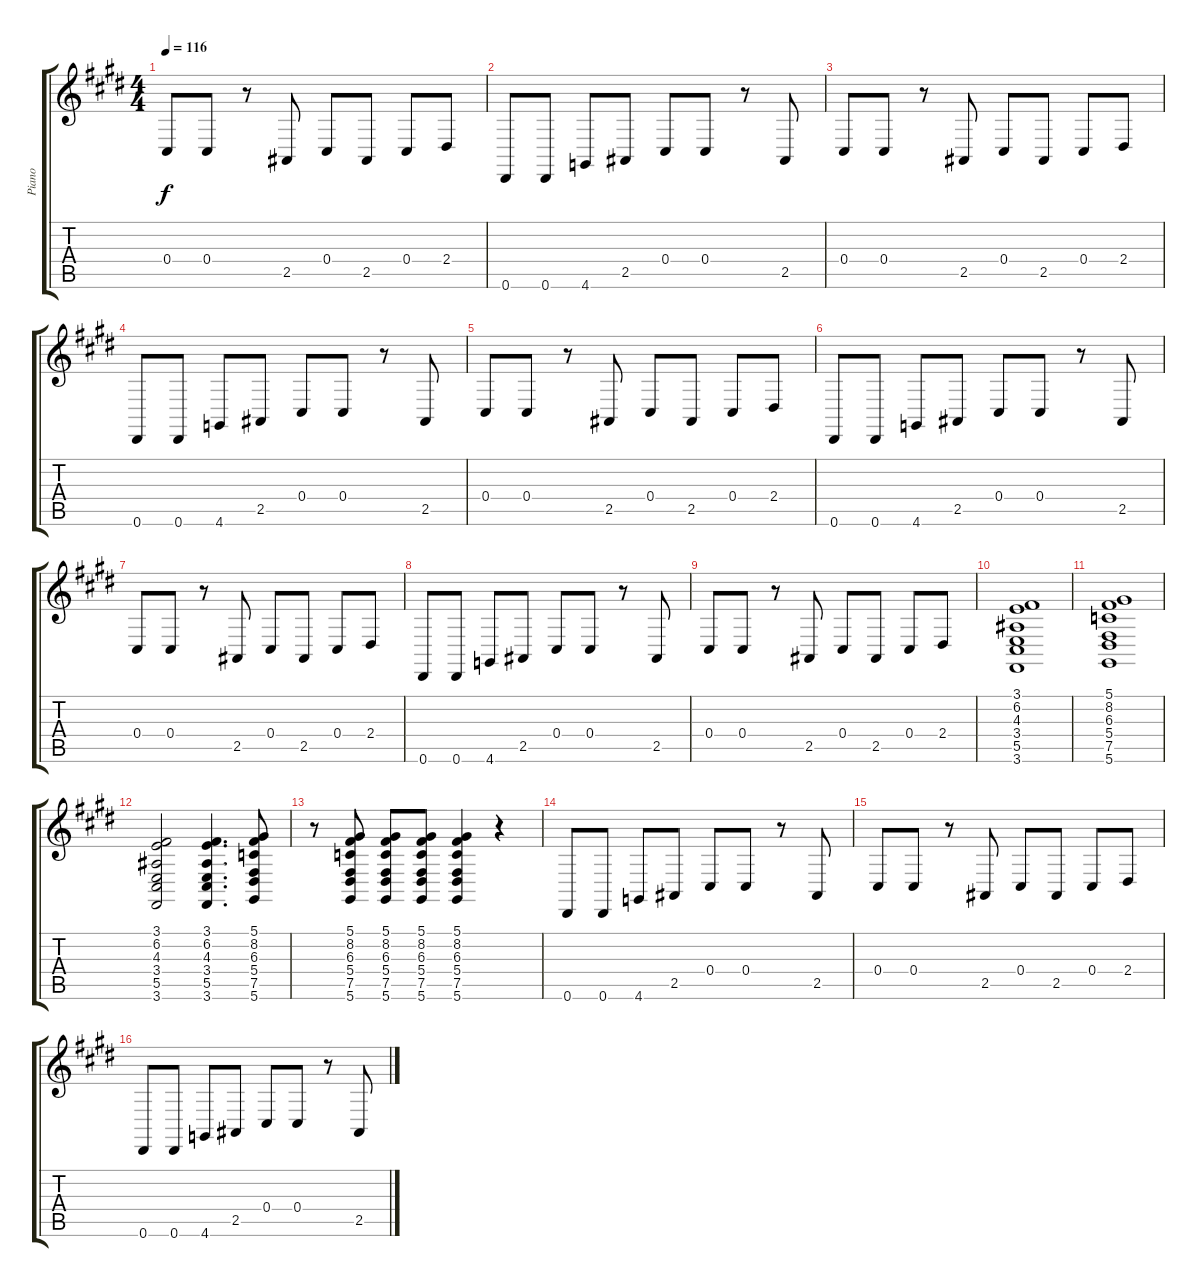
\track ("Piano" "Piano") {instrument acousticgrandpiano}
\staff {score tabs}
\tuning (Eb4 Bb3 Gb3 Db3 Ab2 Eb2) {hide}
\ts (4 4)
\tempo 116
\clef g2
\ks e
0.4.8{dy f} 0.4.8 r.8 2.5.8 0.4.8 2.5.8 0.4.8 2.4.8 |
0.6.8 0.6.8 4.6.8 2.5.8 0.4.8 0.4.8 r.8 2.5.8 |
0.4.8 0.4.8 r.8 2.5.8 0.4.8 2.5.8 0.4.8 2.4.8 |
0.6.8 0.6.8 4.6.8 2.5.8 0.4.8 0.4.8 r.8 2.5.8 |
0.4.8 0.4.8 r.8 2.5.8 0.4.8 2.5.8 0.4.8 2.4.8 |
0.6.8 0.6.8 4.6.8 2.5.8 0.4.8 0.4.8 r.8 2.5.8 |
0.4.8 0.4.8 r.8 2.5.8 0.4.8 2.5.8 0.4.8 2.4.8 |
0.6.8 0.6.8 4.6.8 2.5.8 0.4.8 0.4.8 r.8 2.5.8 |
0.4.8 0.4.8 r.8 2.5.8 0.4.8 2.5.8 0.4.8 2.4.8 |
(3.1 6.2 4.3 3.4 5.5 3.6).1 |
(5.1 8.2 6.3 5.4 7.5 5.6).1 |
(3.1 6.2 4.3 3.4 5.5 3.6).2 (3.1 6.2 4.3 3.4 5.5 3.6).4{d} (5.1 8.2 6.3 5.4 7.5 5.6).8 |
r.8 (5.1 8.2 6.3 5.4 7.5 5.6).8 (5.1 8.2 6.3 5.4 7.5 5.6).8 (5.1 8.2 6.3 5.4 7.5 5.6).8 (5.1 8.2 6.3 5.4 7.5 5.6).4 r.4 |
0.6.8 0.6.8 4.6.8 2.5.8 0.4.8 0.4.8 r.8 2.5.8 |
0.4.8 0.4.8 r.8 2.5.8 0.4.8 2.5.8 0.4.8 2.4.8 |
0.6.8 0.6.8 4.6.8 2.5.8 0.4.8 0.4.8 r.8 2.5.8
